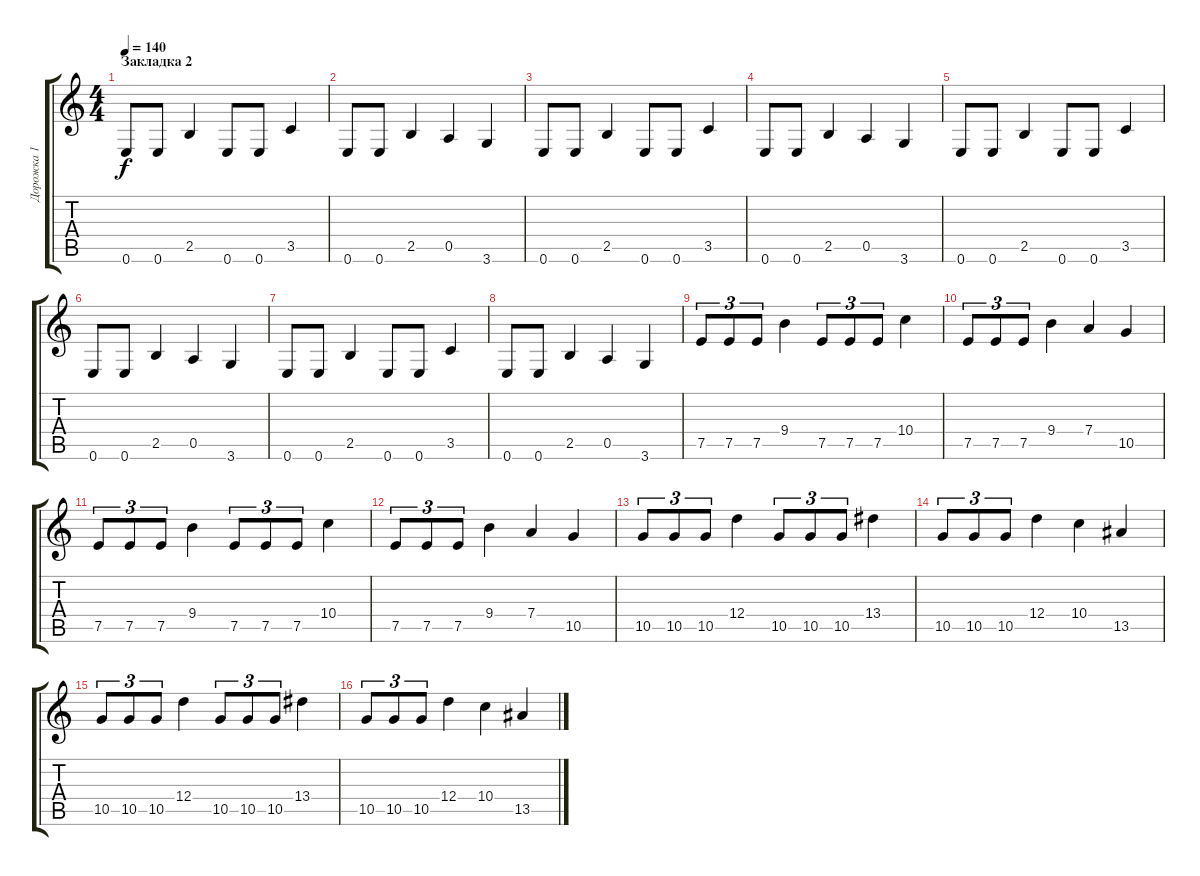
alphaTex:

\track ("Дорожка 1" "Дорожка 1") {instrument distortionguitar}
\staff {score tabs}
\tuning (E4 B3 G3 D3 A2 E2) {hide}
\ts (4 4)
\section ("" "Закладка 2")
\tempo 140
\clef g2
\ks c
0.6.8{dy f} 0.6.8 2.5.4 0.6.8 0.6.8 3.5.4 |
0.6.8 0.6.8 2.5.4 0.5.4 3.6.4 |
0.6.8 0.6.8 2.5.4 0.6.8 0.6.8 3.5.4 |
0.6.8 0.6.8 2.5.4 0.5.4 3.6.4 |
0.6.8 0.6.8 2.5.4 0.6.8 0.6.8 3.5.4 |
0.6.8 0.6.8 2.5.4 0.5.4 3.6.4 |
0.6.8 0.6.8 2.5.4 0.6.8 0.6.8 3.5.4 |
0.6.8 0.6.8 2.5.4 0.5.4 3.6.4 |
7.5.8{tu (3 2)} 7.5.8{tu (3 2)} 7.5.8{tu (3 2)} 9.4.4 7.5.8{tu (3 2)} 7.5.8{tu (3 2)} 7.5.8{tu (3 2)} 10.4.4 |
7.5.8{tu (3 2)} 7.5.8{tu (3 2)} 7.5.8{tu (3 2)} 9.4.4 7.4.4 10.5.4 |
7.5.8{tu (3 2)} 7.5.8{tu (3 2)} 7.5.8{tu (3 2)} 9.4.4 7.5.8{tu (3 2)} 7.5.8{tu (3 2)} 7.5.8{tu (3 2)} 10.4.4 |
7.5.8{tu (3 2)} 7.5.8{tu (3 2)} 7.5.8{tu (3 2)} 9.4.4 7.4.4 10.5.4 |
10.5.8{tu (3 2)} 10.5.8{tu (3 2)} 10.5.8{tu (3 2)} 12.4.4 10.5.8{tu (3 2)} 10.5.8{tu (3 2)} 10.5.8{tu (3 2)} 13.4.4 |
10.5.8{tu (3 2)} 10.5.8{tu (3 2)} 10.5.8{tu (3 2)} 12.4.4 10.4.4 13.5.4 |
10.5.8{tu (3 2)} 10.5.8{tu (3 2)} 10.5.8{tu (3 2)} 12.4.4 10.5.8{tu (3 2)} 10.5.8{tu (3 2)} 10.5.8{tu (3 2)} 13.4.4 |
10.5.8{tu (3 2)} 10.5.8{tu (3 2)} 10.5.8{tu (3 2)} 12.4.4 10.4.4 13.5.4
